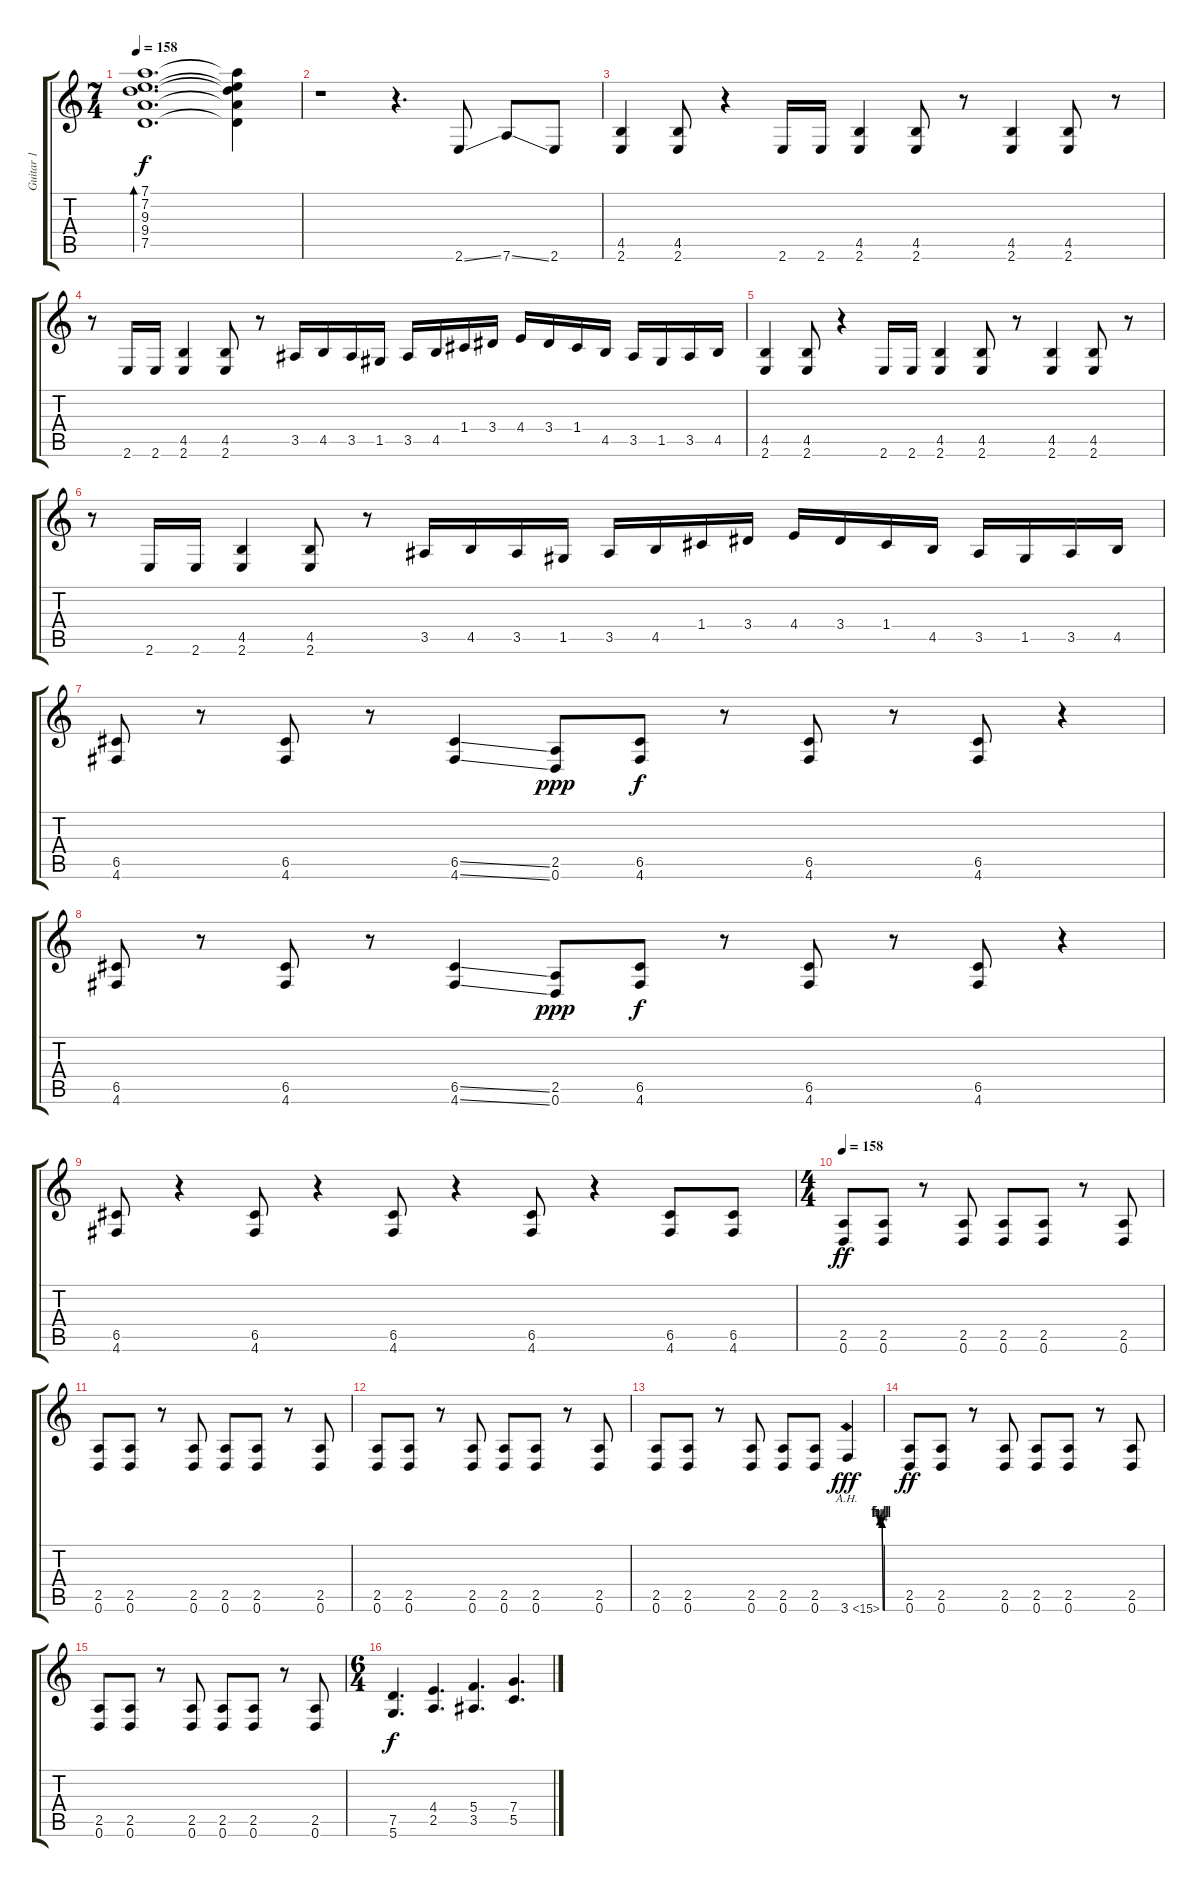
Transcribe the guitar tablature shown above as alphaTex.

\track ("Guitar 1" "Guitar 1") {instrument acousticguitarsteel}
\staff {score tabs}
\tuning (D4 A3 F3 C3 G2 D2) {hide}
\ts (7 4)
\tempo 158
\clef g2
\ks c
(7.1 7.2 9.3 9.4 7.5).1{d bd 240 dy f} (7.1{t} 7.2{t} 9.3{t} 9.4{t} 7.5{t}).4 |
r.1 r.4{d} 2.6{ss}.8{volume 16 instrument distortionguitar} 7.6{ss}.8 2.6.8 |
(4.5 2.6).4 (4.5 2.6).8 r.4 2.6.16 2.6.16 (4.5 2.6).4 (4.5 2.6).8 r.8 (4.5 2.6).4 (4.5 2.6).8 r.8 |
r.8 2.6.16 2.6.16 (4.5 2.6).4 (4.5 2.6).8 r.8 3.5.16 4.5.16 3.5.16 1.5.16 3.5.16 4.5.16 1.4.16 3.4.16 4.4.16 3.4.16 1.4.16 4.5.16 3.5.16 1.5.16 3.5.16 4.5.16 |
(4.5 2.6).4 (4.5 2.6).8 r.4 2.6.16 2.6.16 (4.5 2.6).4 (4.5 2.6).8 r.8 (4.5 2.6).4 (4.5 2.6).8 r.8 |
r.8 2.6.16 2.6.16 (4.5 2.6).4 (4.5 2.6).8 r.8 3.5.16 4.5.16 3.5.16 1.5.16 3.5.16 4.5.16 1.4.16 3.4.16 4.4.16 3.4.16 1.4.16 4.5.16 3.5.16 1.5.16 3.5.16 4.5.16 |
(6.5 4.6).8 r.8 (6.5 4.6).8 r.8 (6.5{ss} 4.6{ss}).4 (2.5 0.6).8{dy ppp} (6.5 4.6).8{dy f} r.8 (6.5 4.6).8 r.8 (6.5 4.6).8 r.4 |
(6.5 4.6).8 r.8 (6.5 4.6).8 r.8 (6.5{ss} 4.6{ss}).4 (2.5 0.6).8{dy ppp} (6.5 4.6).8{dy f} r.8 (6.5 4.6).8 r.8 (6.5 4.6).8 r.4 |
(6.5 4.6).8 r.4 (6.5 4.6).8 r.4 (6.5 4.6).8 r.4 (6.5 4.6).8 r.4 (6.5 4.6).8 (6.5 4.6).8 |
\ts (4 4)
\tempo 158
(2.5 0.6).8{dy ff volume 16 instrument distortionguitar} (2.5 0.6).8 r.8 (2.5 0.6).8 (2.5 0.6).8 (2.5 0.6).8 r.8 (2.5 0.6).8 |
(2.5 0.6).8 (2.5 0.6).8 r.8 (2.5 0.6).8 (2.5 0.6).8 (2.5 0.6).8 r.8 (2.5 0.6).8 |
(2.5 0.6).8 (2.5 0.6).8 r.8 (2.5 0.6).8 (2.5 0.6).8 (2.5 0.6).8 r.8 (2.5 0.6).8 |
(2.5 0.6).8 (2.5 0.6).8 r.8 (2.5 0.6).8 (2.5 0.6).8 (2.5 0.6).8 3.6{be (custom 0 0 15 0 30 4 35 3 46 4 50 3 55 4 60 4) ah 12}.4{dy fff} |
(2.5 0.6).8{dy ff} (2.5 0.6).8 r.8 (2.5 0.6).8 (2.5 0.6).8 (2.5 0.6).8 r.8 (2.5 0.6).8 |
(2.5 0.6).8 (2.5 0.6).8 r.8 (2.5 0.6).8 (2.5 0.6).8 (2.5 0.6).8 r.8 (2.5 0.6).8 |
\ts (6 4)
(7.5 5.6).4{d dy f} (4.4 2.5).4{d} (5.4 3.5).4{d} (7.4 5.5).4{d}
